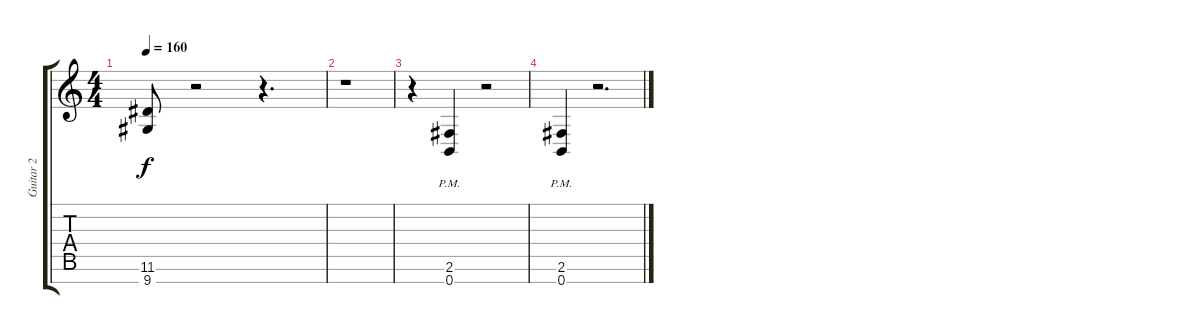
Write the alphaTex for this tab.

\track ("Guitar 2" "Guitar 2") {instrument distortionguitar}
\staff {score tabs}
\tuning (E4 B3 G3 D3 A2 E2 B1) {hide}
\ts (4 4)
\tempo 160
\clef g2
\ks c
(11.6{t} 9.7{t}).8{dy f} r.2 r.4{d} |
r.1 |
r.4 (2.6{pm} 0.7{pm}).4 r.2 |
(2.6{pm} 0.7{pm}).4 r.2{d}
